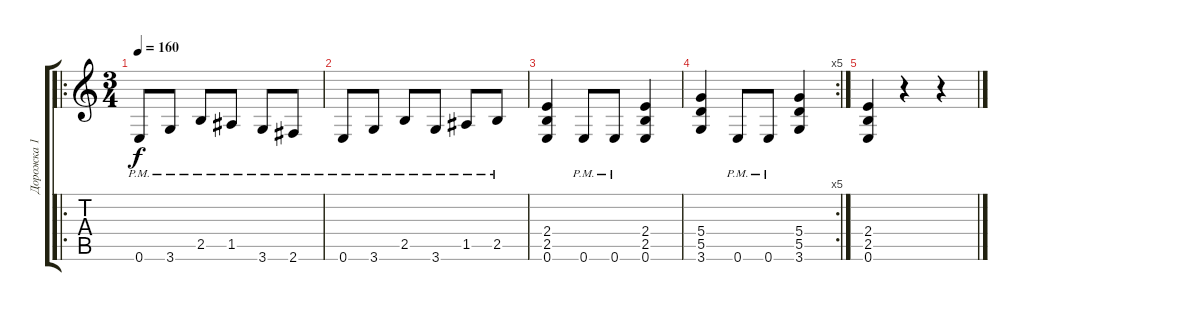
\track ("Дорожка 1" "Дорожка 1") {instrument distortionguitar}
\staff {score tabs}
\tuning (E4 B3 G3 D3 A2 E2) {hide}
\ro
\ts (3 4)
\tempo 160
\clef g2
\ks c
0.6{pm}.8{dy f instrument distortionguitar} 3.6{pm}.8 2.5{pm}.8 1.5{pm}.8 3.6{pm}.8 2.6{pm}.8 |
0.6{pm}.8 3.6{pm}.8 2.5{pm}.8 3.6{pm}.8 1.5{pm}.8 2.5{pm}.8 |
(2.4 2.5 0.6).4 0.6{pm}.8 0.6{pm}.8 (2.4 2.5 0.6).4 |
\rc 5
(5.4 5.5 3.6).4 0.6{pm}.8 0.6{pm}.8 (5.4 5.5 3.6).4 |
(2.4 2.5 0.6).4 r.4 r.4
